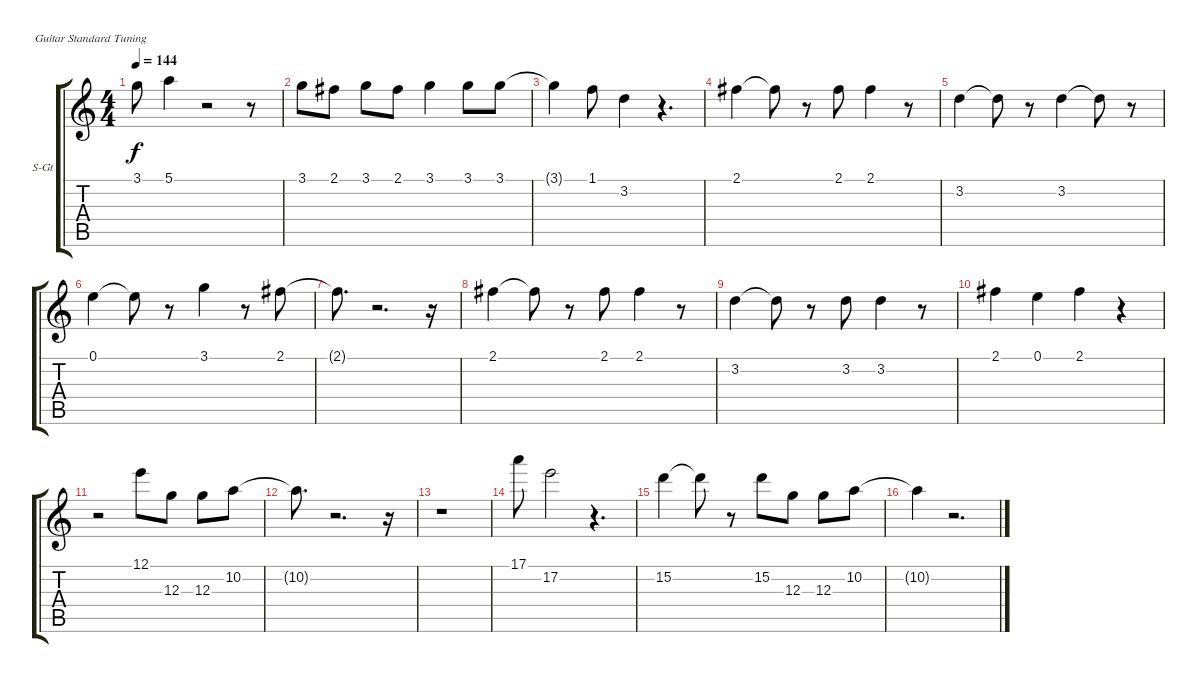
\bracketExtendMode groupsimilarinstruments
\firstSystemTrackNameOrientation horizontal
\otherSystemsTrackNameOrientation horizontal
\track ("Ozzy" "S-Gt") {instrument synthvoice}
\staff {score tabs}
\tuning (E4 B3 G3 D3 A2 E2)
\displaytranspose 12
\ts (4 4)
\tempo 144
\clef g2
\ks c
3.1{t}.8{dy f} 5.1.4 r.2 r.8 |
3.1.8 2.1.8 3.1.8 2.1.8 3.1.4 3.1.8 3.1.8 |
3.1{t}.4 1.1.8 3.2.4 r.4{d} |
2.1.4 2.1{t}.8 r.8 2.1.8 2.1.4 r.8 |
3.2.4 3.2{t}.8 r.8 3.2.4 3.2{t}.8 r.8 |
0.1.4 0.1{t}.8 r.8 3.1.4 r.8 2.1.8 |
2.1{t}.8{d} r.2{d} r.16 |
2.1.4 2.1{t}.8 r.8 2.1.8 2.1.4 r.8 |
3.2.4 3.2{t}.8 r.8 3.2.8 3.2.4 r.8 |
2.1.4 0.1.4 2.1.4 r.4 |
r.2 12.1.8 12.3.8 12.3.8 10.2.8 |
10.2{t}.8{d} r.2{d} r.16 |
r.1 |
17.1.8 17.2.2 r.4{d} |
15.2.4 15.2{t}.8 r.8 15.2.8 12.3.8 12.3.8 10.2.8 |
10.2{t}.4 r.2{d}
